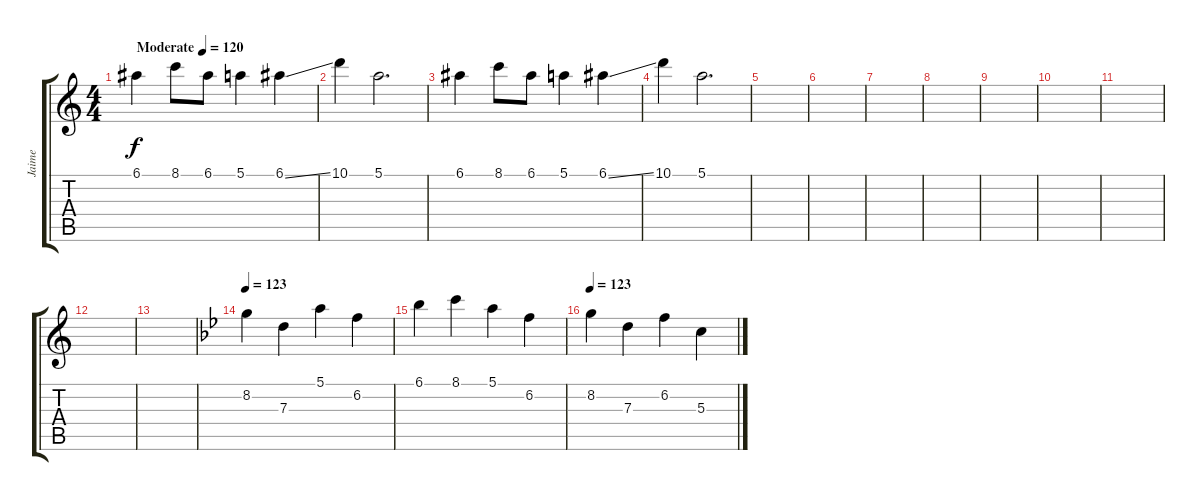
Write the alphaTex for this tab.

\track ("Jaime" "Jaime") {instrument overdrivenguitar}
\staff {score tabs}
\tuning (E4 B3 G3 D3 A2 E2) {hide}
\ts (4 4)
\tempo (120 "Moderate")
\clef g2
\ks c
6.1.4{dy f instrument electricguitarclean} 8.1.8 6.1.8 5.1.4 6.1{ss}.4 |
10.1.4 5.1.2{d} |
6.1.4 8.1.8 6.1.8 5.1.4 6.1{ss}.4 |
10.1.4 5.1.2{d} |
|
|
|
|
|
|
|
|
|
\tempo 123
\ks bb
8.2.4 7.3.4 5.1.4 6.2.4 |
6.1.4 8.1.4 5.1.4 6.2.4 |
\tempo 123
8.2.4 7.3.4 6.2.4 5.3.4
